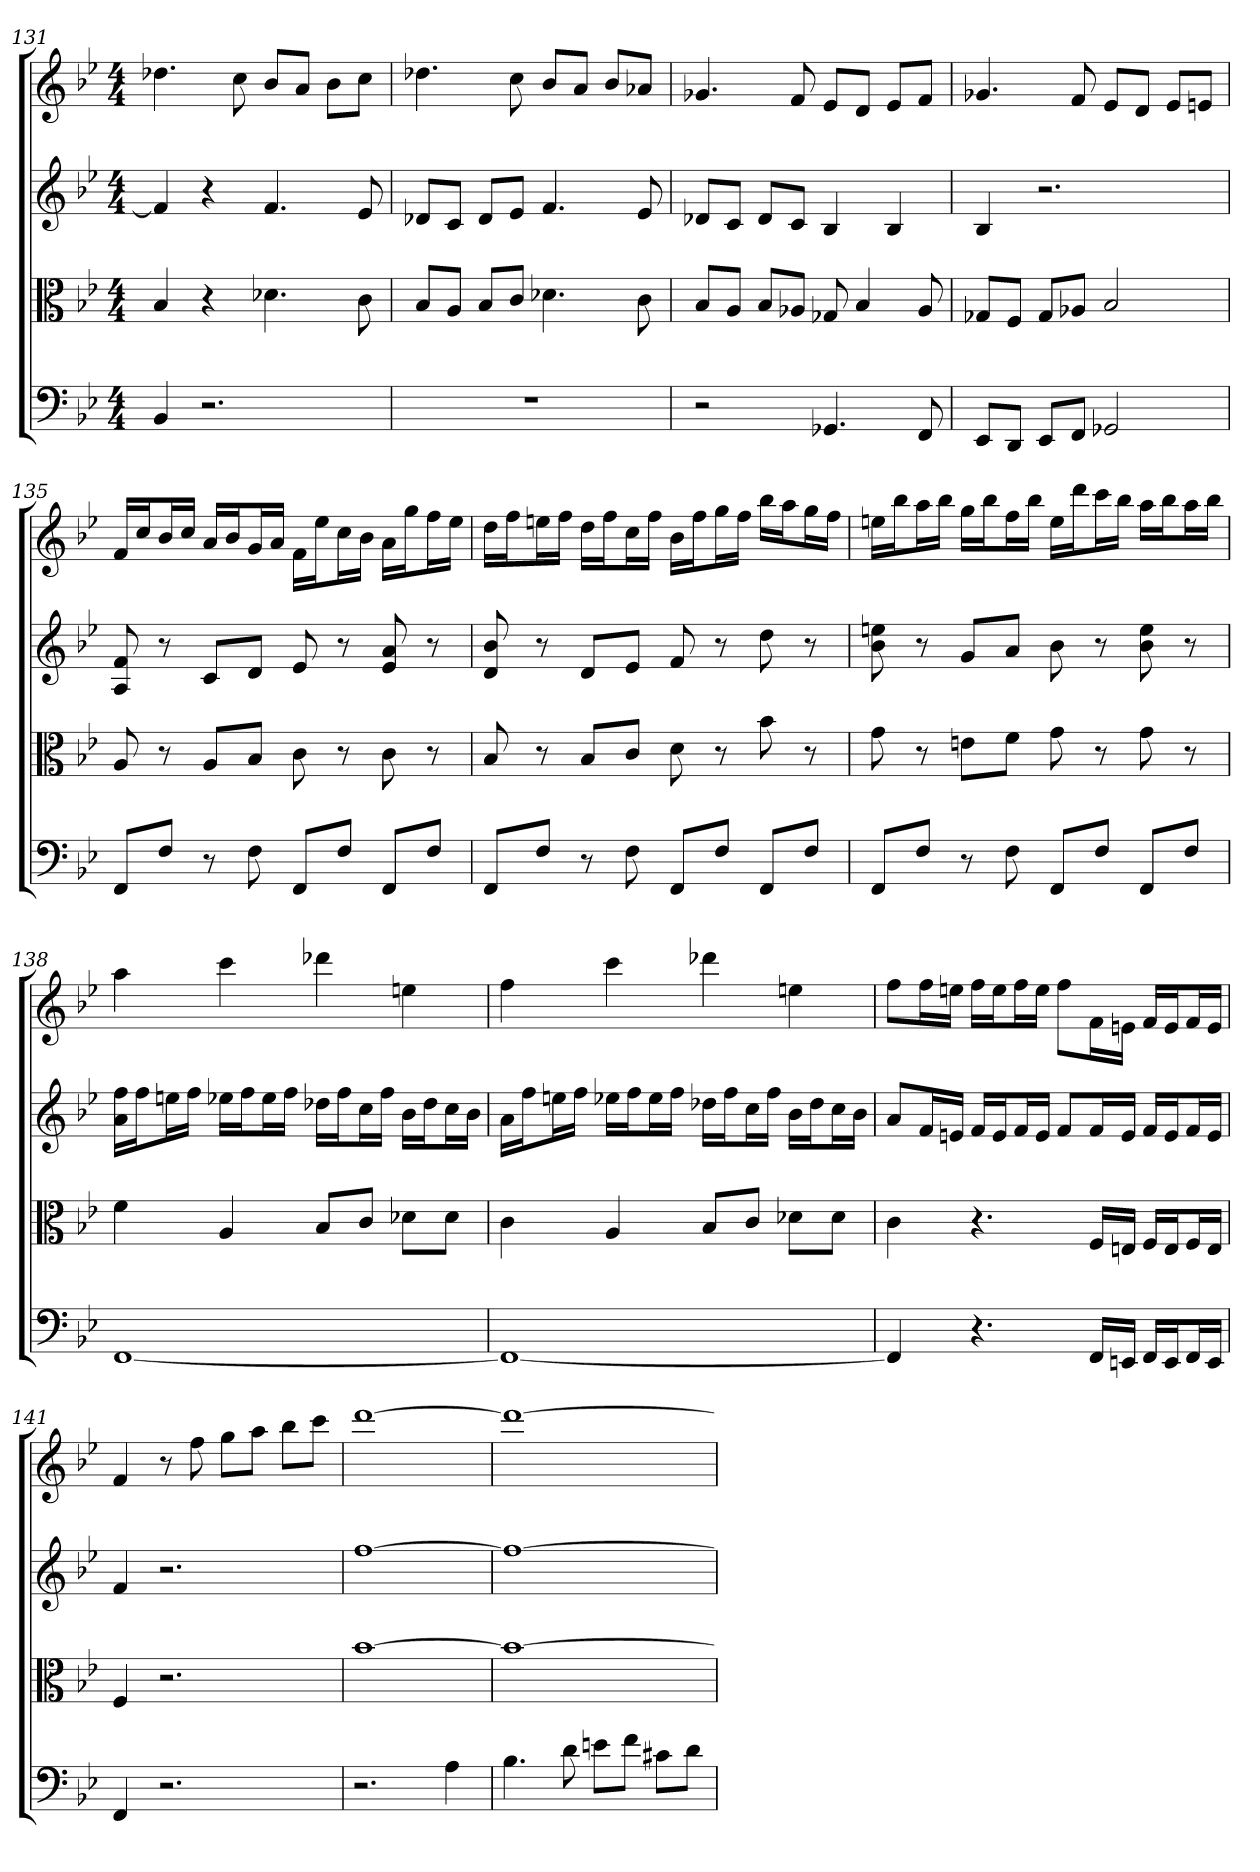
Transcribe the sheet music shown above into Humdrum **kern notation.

**kern	**kern	**kern	**kern
*part4	*part3	*part2	*part1
*staff4	*staff3	*staff2	*staff1
*clefF4	*clefC3	*	*
*k[b-e-]	*k[b-e-]	*k[b-e-]	*k[b-e-]
*B-:	*B-:	*B-:	*B-:
*M4/4	*M4/4	*M4/4	*M4/4
=131	=131	=131	=131
4BB-	4B-	4f]	4.dd-X
2.r	4r	4r	.
.	.	.	8cc
.	4.d-X	4.f	8b-L
.	.	.	8aJ
.	.	.	8b-L
.	8c	8e-	8ccJ
=132	=132	=132	=132
1r	8B-/L	8d-XL	4.dd-X
.	8A/J	8cJ	.
.	8B-/L	8d-L	.
.	8c/J	8e-J	8cc
.	4.d-X	4.f	8b-L
.	.	.	8aJ
.	.	.	8b-L
.	8c	8e-	8a-XJ
=133	=133	=133	=133
2r	8B-/L	8d-XL	4.g-X
.	8A/J	8cJ	.
.	8B-/L	8d-L	.
.	8A-X/J	8cJ	8f
4.GG-X	8G-X	4B-	8e-L
.	4B-	.	8dJ
.	.	4B-	8e-L
8FF	8A-	.	8fJ
=134	=134	=134	=134
8EE-/L	8G-X/L	4B-	4.g-X
8DD/J	8F/J	.	.
8EE-/L	8G-/L	2.r	.
8FF/J	8A-X/J	.	8f
2GG-X	2B-	.	8e-L
.	.	.	8dJ
.	.	.	8e-L
.	.	.	8enJ
=135	=135	=135	=135
8FF/L	8A	8A 8f	16fLL
.	.	.	16ccJ
8F/J	8r	8r	16b-L
.	.	.	16ccJJ
8r	8A/L	8cL	16aLL
.	.	.	16b-J
8F	8B-/J	8dJ	16gL
.	.	.	16aJJ
8FF/L	8c	8e-	16fLL
.	.	.	16ee-J
8F/J	8r	8r	16ccL
.	.	.	16b-JJ
8FF/L	8c	8e- 8a	16aLL
.	.	.	16ggJ
8F/J	8r	8r	16ffL
.	.	.	16ee-JJ
=136	=136	=136	=136
8FF/L	8B-	8d 8b-	16ddLL
.	.	.	16ffJ
8F/J	8r	8r	16eenL
.	.	.	16ffJJ
8r	8B-/L	8dL	16ddLL
.	.	.	16ffJ
8F	8c/J	8e-J	16ccL
.	.	.	16ffJJ
8FF/L	8d	8f	16b-LL
.	.	.	16ffJ
8F/J	8r	8r	16ggL
.	.	.	16ffJJ
8FF/L	8b-	8dd	16bb-LL
.	.	.	16aaJ
8F/J	8r	8r	16ggL
.	.	.	16ffJJ
=137	=137	=137	=137
8FF/L	8g	8b- 8een	16eenLL
.	.	.	16bb-J
8F/J	8r	8r	16aaL
.	.	.	16bb-JJ
8r	8en\L	8gL	16ggLL
.	.	.	16bb-J
8F	8f\J	8aJ	16ffL
.	.	.	16bb-JJ
8FF/L	8g	8b-	16eeLL
.	.	.	16dddJ
8F/J	8r	8r	16cccL
.	.	.	16bb-JJ
8FF/L	8g	8b- 8ee	16aaLL
.	.	.	16bb-J
8F/J	8r	8r	16aaL
.	.	.	16bb-JJ
=138	=138	=138	=138
[1FF	4f	16a 16ffLL	4aa
.	.	16ffJ	.
.	.	16eenL	.
.	.	16ffJJ	.
.	4A	16ee-XLL	4ccc
.	.	16ffJ	.
.	.	16ee-L	.
.	.	16ffJJ	.
.	8B-/L	16dd-XLL	4ddd-X
.	.	16ffJ	.
.	8c/J	16ccL	.
.	.	16ffJJ	.
.	8d-X\L	16b-LL	4een
.	.	16dd-J	.
.	8d-\J	16ccL	.
.	.	16b-JJ	.
=139	=139	=139	=139
1FF_	4c	16aLL	4ff
.	.	16ffJ	.
.	.	16eenL	.
.	.	16ffJJ	.
.	4A	16ee-XLL	4ccc
.	.	16ffJ	.
.	.	16ee-L	.
.	.	16ffJJ	.
.	8B-/L	16dd-XLL	4ddd-X
.	.	16ffJ	.
.	8c/J	16ccL	.
.	.	16ffJJ	.
.	8d-X\L	16b-LL	4een
.	.	16dd-J	.
.	8d-\J	16ccL	.
.	.	16b-JJ	.
=140	=140	=140	=140
4FF]	4c	8aL	8ffL
.	.	16fL	16ffL
.	.	16enJJ	16eenJJ
4.r	4.r	16fLL	16ffLL
.	.	16eJ	16eeJ
.	.	16fL	16ffL
.	.	16eJJ	16eeJJ
.	.	8fL	8ffL
16FF/LL	16F/LL	16fL	16fL
16EEn/JJ	16En/JJ	16eJJ	16enJJ
16FF/LL	16F/LL	16fLL	16fLL
16EE/J	16E/J	16eJ	16eJ
16FF/L	16F/L	16fL	16fL
16EE/JJ	16E/JJ	16eJJ	16eJJ
=141	=141	=141	=141
4FF	4F	4f	4f
2.r	2.r	2.r	8r
.	.	.	8ff
.	.	.	8ggL
.	.	.	8aaJ
.	.	.	8bb-L
.	.	.	8cccJ
=142	=142	=142	=142
2.r	[1b-	[1ff	[1ddd
4A	.	.	.
=143	=143	=143	=143
4.B-	1b-_	1ff_	1ddd_
8d	.	.	.
8en\L	.	.	.
8f\J	.	.	.
8c#X\L	.	.	.
8d\J	.	.	.
=	=	=	=
*-	*-	*-	*-
